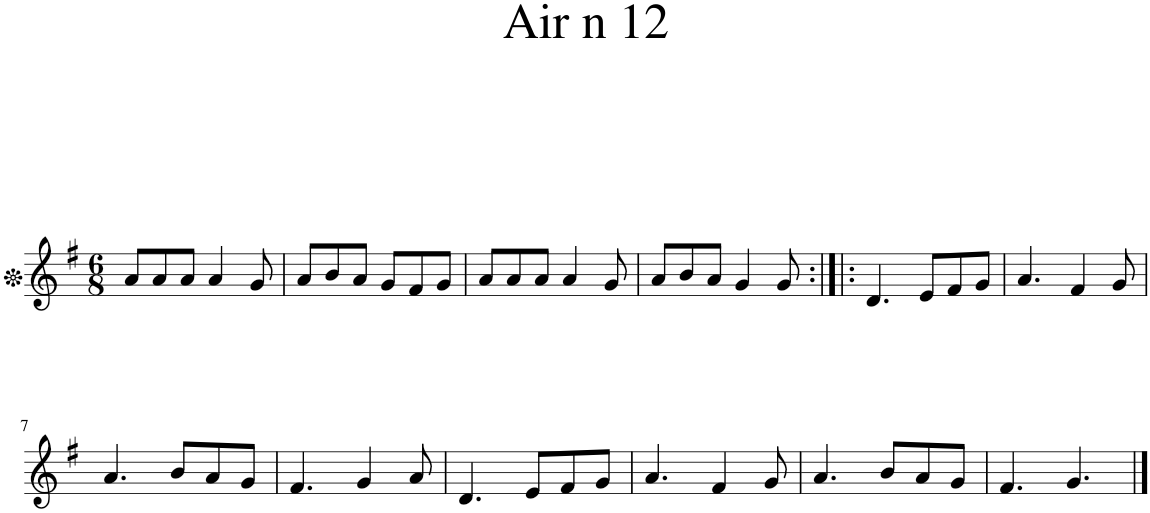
**kern
*part1
*staff1
*I"Piano
*I'Pno.
*clefG2
*k[f#]
*M6/8
=1
8a/L
8a/
8a/J
4a/
8g/
=2
8a/L
8b/
8a/J
8g/L
8f#/
8g/J
=3
8a/L
8a/
8a/J
4a/
8g/
=4
8a/L
8b/
8a/J
4g/
8g/
=5:|!|:
4.d/
8e/L
8f#/
8g/J
=6
4.a/
4f#/
8g/
!!LO:LB:g=z
=7
4.a/
8b/L
8a/
8g/J
=8
4.f#/
4g/
8a/
=9
4.d/
8e/L
8f#/
8g/J
=10
4.a/
4f#/
8g/
=11
4.a/
8b/L
8a/
8g/J
=12
4.f#/
4.g/
==
*-
